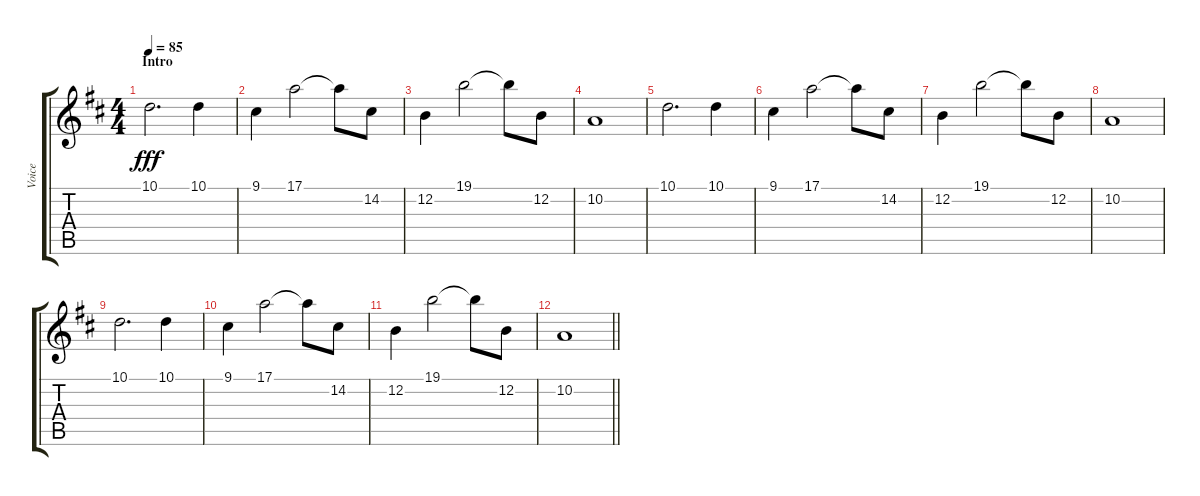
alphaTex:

\track ("Voice " "Voice ") {instrument electricgrandpiano}
\staff {score tabs}
\tuning (E4 B3 G3 D3 A2 E2) {hide}
\ts (4 4)
\section ("" "Intro")
\tempo 85
\clef g2
\ks d
10.1.2{d dy fff} 10.1.4 |
9.1.4 17.1.2 17.1{t}.8 14.2.8 |
12.2.4 19.1.2 19.1{t}.8 12.2.8 |
10.2.1 |
10.1.2{d volume 10} 10.1.4 |
9.1.4 17.1.2 17.1{t}.8 14.2.8 |
12.2.4 19.1.2 19.1{t}.8 12.2.8 |
10.2.1 |
10.1.2{d volume 0} 10.1.4 |
9.1.4 17.1.2 17.1{t}.8 14.2.8 |
12.2.4 19.1.2 19.1{t}.8 12.2.8 |
\barLineRight lightlight
10.2.1
